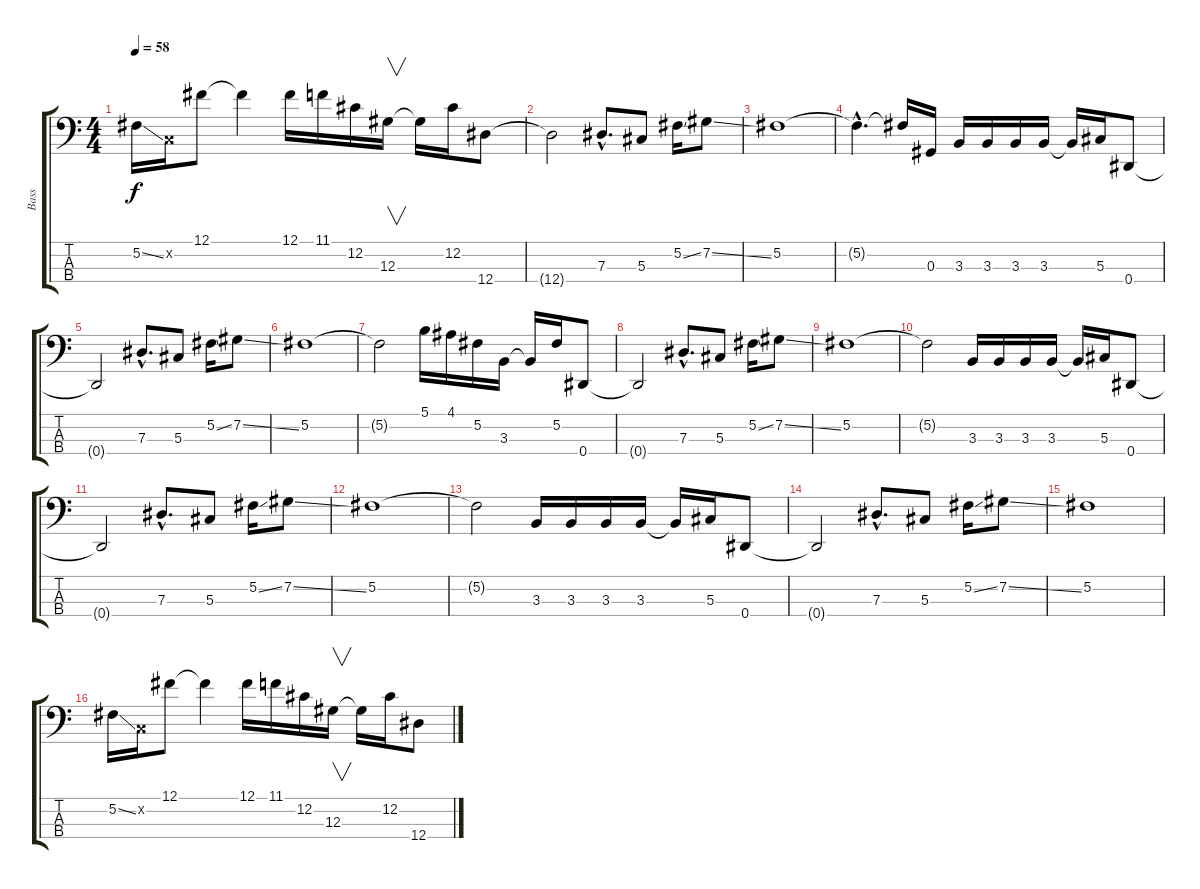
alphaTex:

\track ("Bass" "Bass") {instrument fretlessbass}
\staff {score tabs}
\tuning (Gb2 Db2 Ab1 Eb1) {hide}
\ts (4 4)
\tempo 58
\clef f4
\ks c
5.2{ss}.16{dy f} -1.2{x}.16 12.1.8 12.1{t}.4 12.1.16 11.1.16 12.2.16 12.3.16{v} 12.3{t}.16 12.2.16 12.4.8 |
12.4{t}.2 7.3{hac}.8{d} 5.3.8 5.2{ss}.16 7.2{ss}.8 |
5.2.1 |
5.2{hac t}.4{d} 5.2{t}.16 0.3.16 3.3.16 3.3.16 3.3.16 3.3.16 3.3{t}.16 5.3.16 0.4.8 |
0.4{t}.2 7.3{hac}.8{d} 5.3.8 5.2{ss}.16 7.2{ss}.8 |
5.2.1 |
5.2{t}.2 5.1.16 4.1.16 5.2.16 3.3.16 3.3{t}.16 5.2.16 0.4.8 |
0.4{t}.2 7.3{hac}.8{d} 5.3.8 5.2{ss}.16 7.2{ss}.8 |
5.2.1 |
5.2{t}.2 3.3.16 3.3.16 3.3.16 3.3.16 3.3{t}.16 5.3.16 0.4.8 |
0.4{t}.2 7.3{hac}.8{d} 5.3.8 5.2{ss}.16 7.2{ss}.8 |
5.2.1 |
5.2{t}.2 3.3.16 3.3.16 3.3.16 3.3.16 3.3{t}.16 5.3.16 0.4.8 |
0.4{t}.2 7.3{hac}.8{d} 5.3.8 5.2{ss}.16 7.2{ss}.8 |
5.2.1 |
5.2{ss}.16 -1.2{x}.16 12.1.8 12.1{t}.4 12.1.16 11.1.16 12.2.16 12.3.16{v} 12.3{t}.16 12.2.16 12.4.8
